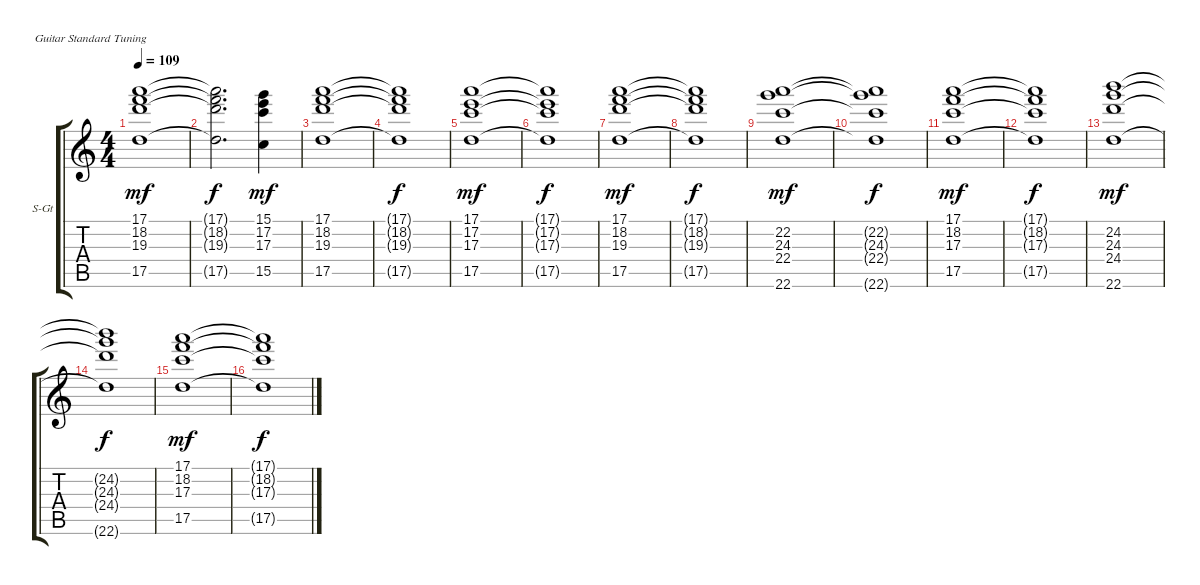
\bracketExtendMode groupsimilarinstruments
\firstSystemTrackNameOrientation horizontal
\otherSystemsTrackNameOrientation horizontal
\track ("Synth" "S-Gt") {instrument choiraahs}
\staff {score tabs}
\tuning (E4 B3 G3 D3 A2 E2)
\displaytranspose 12
\ts (4 4)
\tempo 109
\clef g2
\ks c
(17.1 18.2 19.3 17.5).1{dy mf} |
(17.1{t} 18.2{t} 19.3{t} 17.5{t}).2{d dy f} (15.1 17.2 17.3 15.5).4{dy mf} |
(17.1 18.2 19.3 17.5).1 |
(17.1{t} 18.2{t} 19.3{t} 17.5{t}).1{dy f} |
(17.1 17.2 17.3 17.5).1{dy mf} |
(17.1{t} 17.2{t} 17.3{t} 17.5{t}).1{dy f} |
(17.1 18.2 19.3 17.5).1{dy mf} |
(17.1{t} 18.2{t} 19.3{t} 17.5{t}).1{dy f} |
(22.2 24.3 22.4 22.6).1{dy mf} |
(22.2{t} 24.3{t} 22.4{t} 22.6{t}).1{dy f} |
(17.1 18.2 17.3 17.5).1{dy mf} |
(17.1{t} 18.2{t} 17.3{t} 17.5{t}).1{dy f} |
(24.2 24.3 24.4 22.6).1{dy mf} |
(24.2{t} 24.3{t} 24.4{t} 22.6{t}).1{dy f} |
(17.1 18.2 17.3 17.5).1{dy mf} |
(17.1{t} 18.2{t} 17.3{t} 17.5{t}).1{dy f}
